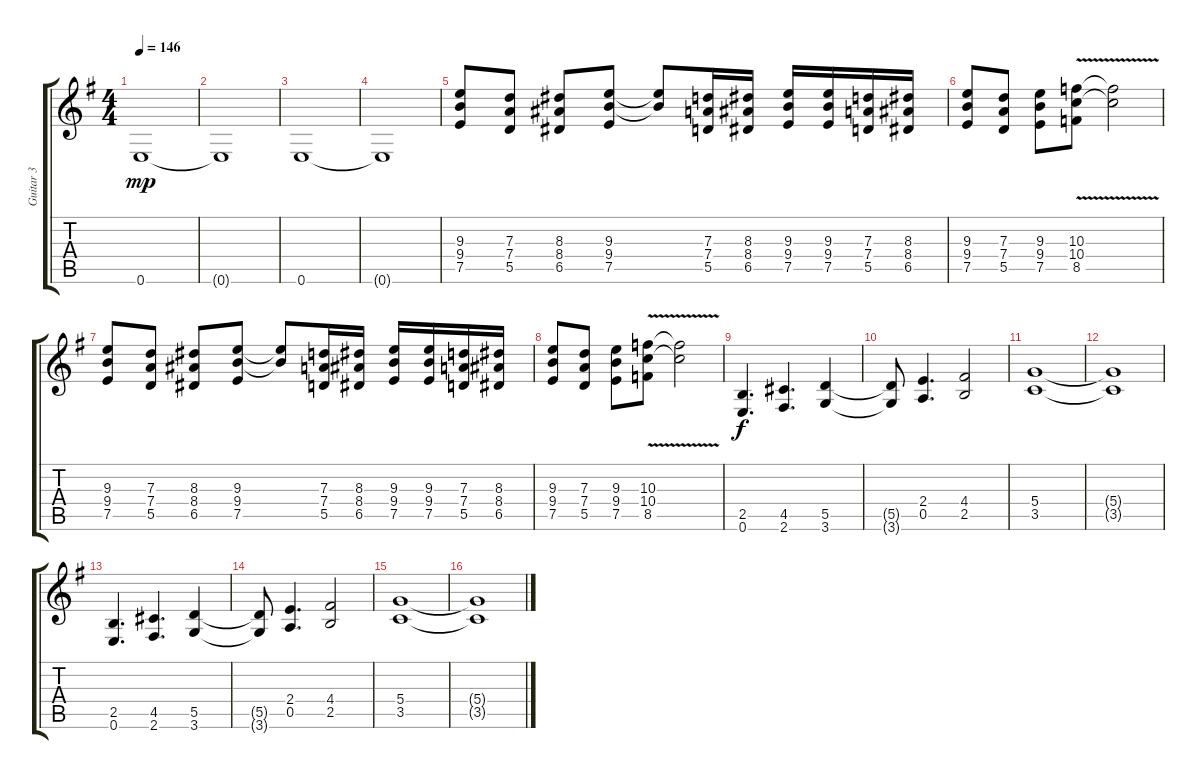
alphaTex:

\track ("Guitar 3" "Guitar 3") {instrument overdrivenguitar}
\staff {score tabs}
\tuning (E4 B3 G3 D3 A2 E2) {hide}
\ts (4 4)
\tempo 146
\clef g2
\ks g
0.6.1{dy mp} |
0.6{t}.1 |
0.6.1 |
0.6{t}.1 |
(9.3 9.4 7.5).8 (7.3 7.4 5.5).8 (8.3 8.4 6.5).8 (9.3 9.4 7.5).8 (9.3{t} 9.4{t}).8 (7.3 7.4 5.5).16 (8.3 8.4 6.5).16 (9.3 9.4 7.5).16 (9.3 9.4 7.5).16 (7.3 7.4 5.5).16 (8.3 8.4 6.5).16 |
(9.3 9.4 7.5).8 (7.3 7.4 5.5).8 (9.3 9.4 7.5).8 (10.3{v} 10.4{v} 8.5).8 (10.3{t} 10.4{t}).2 |
(9.3 9.4 7.5).8 (7.3 7.4 5.5).8 (8.3 8.4 6.5).8 (9.3 9.4 7.5).8 (9.3{t} 9.4{t}).8 (7.3 7.4 5.5).16 (8.3 8.4 6.5).16 (9.3 9.4 7.5).16 (9.3 9.4 7.5).16 (7.3 7.4 5.5).16 (8.3 8.4 6.5).16 |
(9.3 9.4 7.5).8 (7.3 7.4 5.5).8 (9.3 9.4 7.5).8 (10.3{v} 10.4{v} 8.5).8 (10.3{t} 10.4{t}).2 |
(2.5 0.6).4{d dy f} (4.5 2.6).4{d} (5.5 3.6).4 |
(5.5{t} 3.6{t}).8 (2.4 0.5).4{d} (4.4 2.5).2 |
(5.4 3.5).1 |
(5.4{t} 3.5{t}).1 |
(2.5 0.6).4{d} (4.5 2.6).4{d} (5.5 3.6).4 |
(5.5{t} 3.6{t}).8 (2.4 0.5).4{d} (4.4 2.5).2 |
(5.4 3.5).1 |
(5.4{t} 3.5{t}).1
